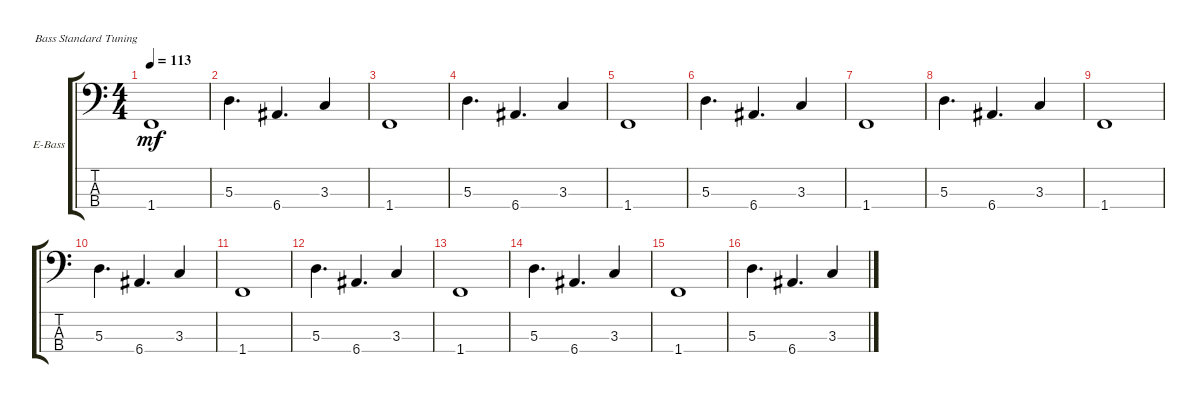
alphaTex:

\defaultSystemsLayout 4
\bracketExtendMode groupsimilarinstruments
\firstSystemTrackNameOrientation horizontal
\otherSystemsTrackNameOrientation horizontal
\track ("Electric Bass" "E-Bass") {instrument electricbassfinger}
\staff {score tabs}
\tuning (G2 D2 A1 E1)
\ts (4 4)
\tempo 113
\clef f4
\ks c
1.4.1{dy mf} |
5.3.4{d} 6.4.4{d} 3.3.4 |
1.4.1 |
5.3.4{d} 6.4.4{d} 3.3.4 |
1.4.1 |
5.3.4{d} 6.4.4{d} 3.3.4 |
1.4.1 |
5.3.4{d} 6.4.4{d} 3.3.4 |
1.4.1 |
5.3.4{d} 6.4.4{d} 3.3.4 |
1.4.1 |
5.3.4{d} 6.4.4{d} 3.3.4 |
1.4.1 |
5.3.4{d} 6.4.4{d} 3.3.4 |
1.4.1 |
5.3.4{d} 6.4.4{d} 3.3.4
